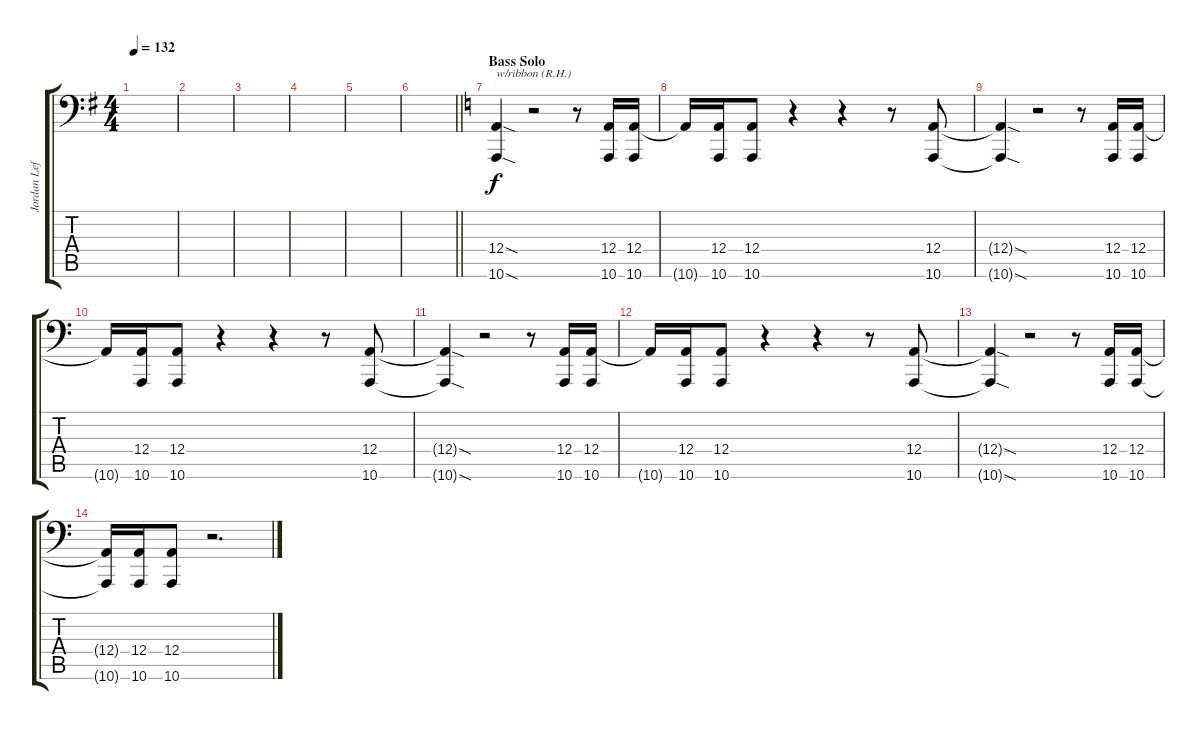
\track ("Jordan Left Hand Overdubs and Effects" "Jordan Lef") {instrument lead1square}
\staff {score tabs}
\tuning (C2 G1 D1 A0 E0 B-1) {hide}
\ts (4 4)
\tempo 132
\clef f4
\ks g
|
|
|
|
|
\barLineRight lightlight
|
\section ("" "Bass Solo")
\ks c
(12.4{sod} 10.6{sod}).4{txt "w/ribbon (R.H.)" volume 14 instrument lead1square} r.2 r.8 (12.4 10.6).16 (12.4 10.6).16 |
10.6{t}.16 (12.4 10.6).16 (12.4 10.6).8 r.4 r.4 r.8 (12.4 10.6).8 |
(12.4{sod t} 10.6{sod t}).4 r.2 r.8 (12.4 10.6).16 (12.4 10.6).16 |
10.6{t}.16 (12.4 10.6).16 (12.4 10.6).8 r.4 r.4 r.8 (12.4 10.6).8 |
(12.4{sod t} 10.6{sod t}).4 r.2 r.8 (12.4 10.6).16 (12.4 10.6).16 |
10.6{t}.16 (12.4 10.6).16 (12.4 10.6).8 r.4 r.4 r.8 (12.4 10.6).8 |
(12.4{sod t} 10.6{sod t}).4 r.2 r.8 (12.4 10.6).16 (12.4 10.6).16 |
(12.4{t} 10.6{t}).16 (12.4 10.6).16 (12.4 10.6).8 r.2{d}
